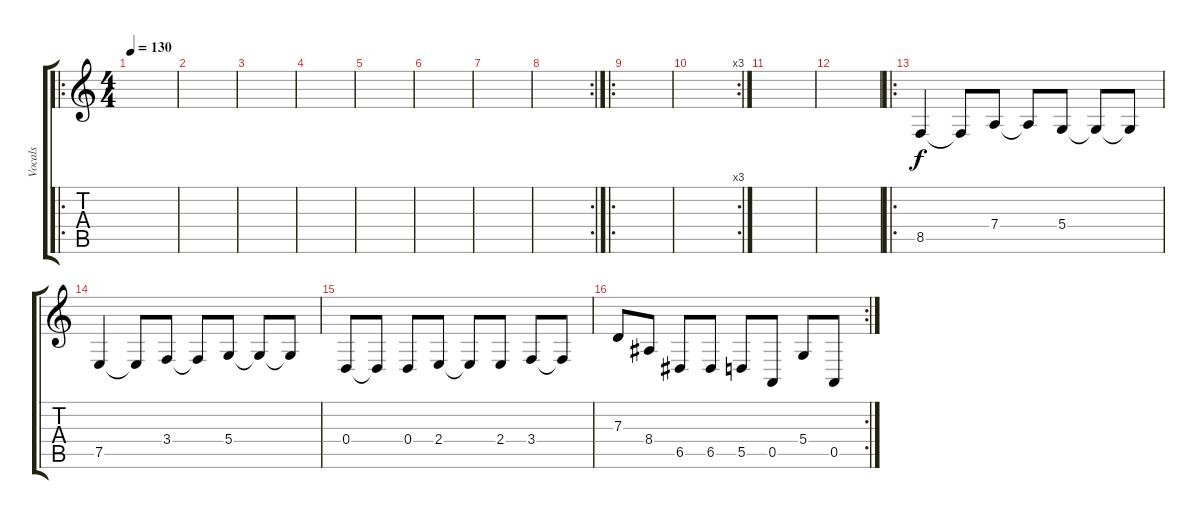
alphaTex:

\track ("Vocals" "Vocals") {instrument lead6voice}
\staff {score tabs}
\tuning (E4 B3 G3 D3 A2 E2) {hide}
\ro
\ts (4 4)
\tempo 130
\clef g2
\ks c
|
|
|
|
|
|
|
\rc 2
|
\ro
|
\rc 3
|
|
|
\ro
8.5.4 8.5{t}.8 7.4.8 7.4{t}.8 5.4.8 5.4{t}.8 5.4{t}.8 |
7.5.4 7.5{t}.8 3.4.8 3.4{t}.8 5.4.8 5.4{t}.8 5.4{t}.8 |
0.4.8 0.4{t}.8 0.4.8 2.4.8 2.4{t}.8 2.4.8 3.4.8 3.4{t}.8 |
\rc 2
7.3.8 8.4.8 6.5.8 6.5.8 5.5.8 0.5.8 5.4.8 0.5.8
